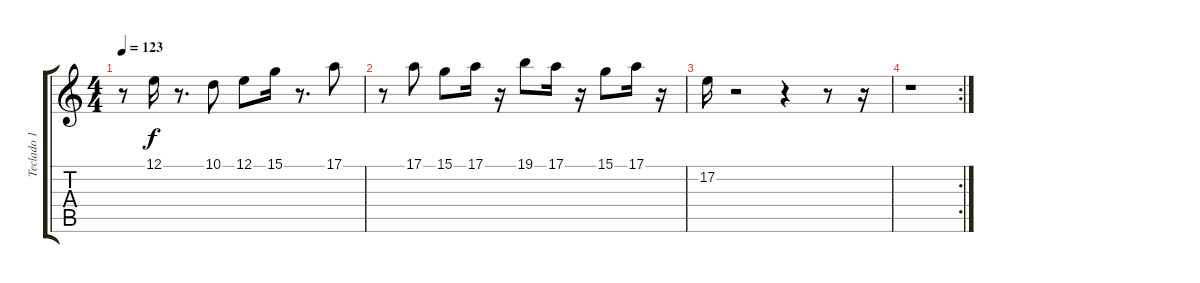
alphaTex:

\track ("Teclado 1" "Teclado 1") {instrument trumpet}
\staff {score tabs}
\tuning (E4 B3 G3 D3 A2 E2) {hide}
\ts (4 4)
\tempo 123
\clef g2
\ks c
r.8{dy f} 12.1.16 r.8{d} 10.1.8 12.1.8 15.1.16 r.8{d} 17.1.8 |
r.8 17.1.8 15.1.8 17.1.16 r.16 19.1.8 17.1.16 r.16 15.1.8 17.1.16 r.16 |
17.2.16 r.2 r.4 r.8 r.16 |
\rc 2
r.1
